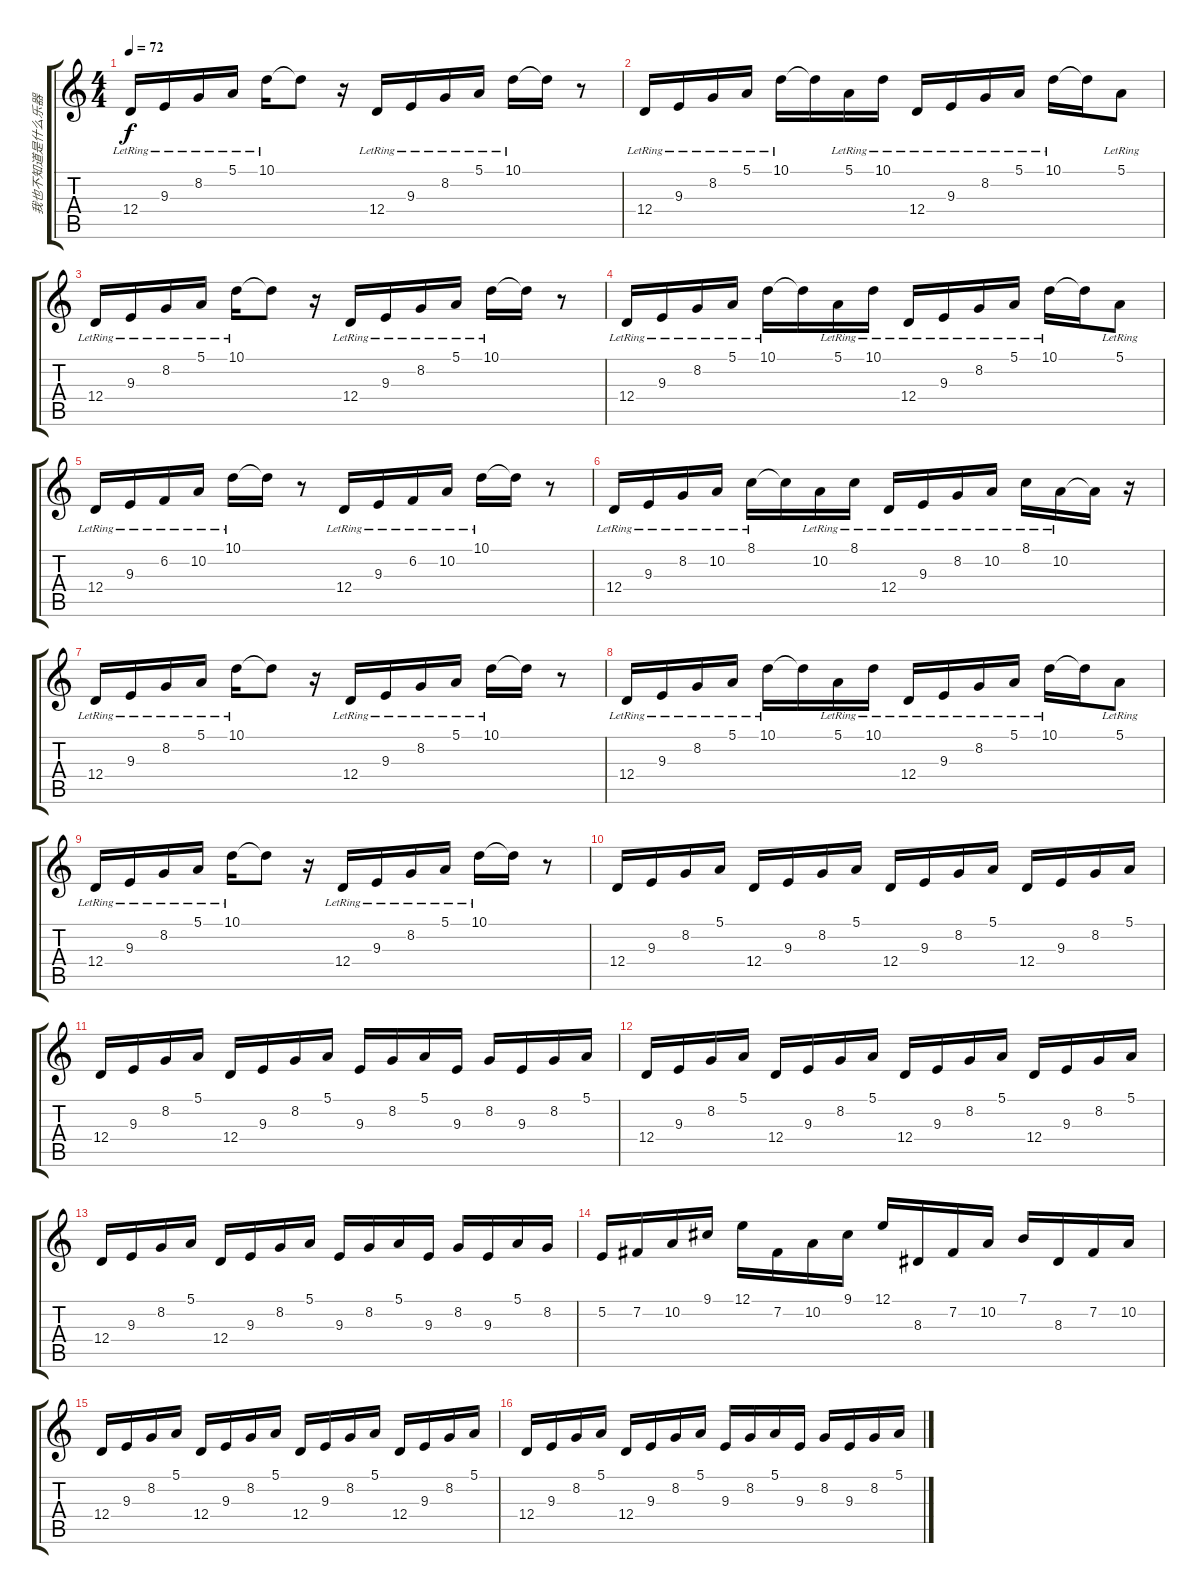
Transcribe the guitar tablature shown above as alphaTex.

\track ("我也不知道是什么乐器" "我也不知道是什么乐器") {instrument orchestralharp}
\staff {score tabs}
\tuning (E4 B3 G3 D3 A2 E2) {hide}
\ts (4 4)
\tempo 72
\clef g2
\ks c
12.4{lr}.16{dy f} 9.3{lr}.16 8.2{lr}.16 5.1{lr}.16 10.1{lr}.16 10.1{t}.8 r.16 12.4{lr}.16 9.3{lr}.16 8.2{lr}.16 5.1{lr}.16 10.1{lr}.16 10.1{t}.16 r.8 |
12.4{lr}.16 9.3{lr}.16 8.2{lr}.16 5.1{lr}.16 10.1{lr}.16 10.1{t}.16 5.1{lr}.16 10.1{lr}.16 12.4{lr}.16 9.3{lr}.16 8.2{lr}.16 5.1{lr}.16 10.1{lr}.16 10.1{t}.16 5.1{lr}.8 |
12.4{lr}.16 9.3{lr}.16 8.2{lr}.16 5.1{lr}.16 10.1{lr}.16 10.1{t}.8 r.16 12.4{lr}.16 9.3{lr}.16 8.2{lr}.16 5.1{lr}.16 10.1{lr}.16 10.1{t}.16 r.8 |
12.4{lr}.16 9.3{lr}.16 8.2{lr}.16 5.1{lr}.16 10.1{lr}.16 10.1{t}.16 5.1{lr}.16 10.1{lr}.16 12.4{lr}.16 9.3{lr}.16 8.2{lr}.16 5.1{lr}.16 10.1{lr}.16 10.1{t}.16 5.1{lr}.8 |
12.4{lr}.16 9.3{lr}.16 6.2{lr}.16 10.2{lr}.16 10.1{lr}.16 10.1{t}.16 r.8 12.4{lr}.16 9.3{lr}.16 6.2{lr}.16 10.2{lr}.16 10.1{lr}.16 10.1{t}.16 r.8 |
12.4{lr}.16 9.3{lr}.16 8.2{lr}.16 10.2{lr}.16 8.1{lr}.16 8.1{t}.16 10.2{lr}.16 8.1{lr}.16 12.4{lr}.16 9.3{lr}.16 8.2{lr}.16 10.2{lr}.16 8.1{lr}.16 10.2{lr}.16 10.2{t}.16 r.16 |
12.4{lr}.16 9.3{lr}.16 8.2{lr}.16 5.1{lr}.16 10.1{lr}.16 10.1{t}.8 r.16 12.4{lr}.16 9.3{lr}.16 8.2{lr}.16 5.1{lr}.16 10.1{lr}.16 10.1{t}.16 r.8 |
12.4{lr}.16 9.3{lr}.16 8.2{lr}.16 5.1{lr}.16 10.1{lr}.16 10.1{t}.16 5.1{lr}.16 10.1{lr}.16 12.4{lr}.16 9.3{lr}.16 8.2{lr}.16 5.1{lr}.16 10.1{lr}.16 10.1{t}.16 5.1{lr}.8 |
12.4{lr}.16 9.3{lr}.16 8.2{lr}.16 5.1{lr}.16 10.1{lr}.16 10.1{t}.8 r.16 12.4{lr}.16 9.3{lr}.16 8.2{lr}.16 5.1{lr}.16 10.1{lr}.16 10.1{t}.16 r.8 |
12.4.16 9.3.16 8.2.16 5.1.16 12.4.16 9.3.16 8.2.16 5.1.16 12.4.16 9.3.16 8.2.16 5.1.16 12.4.16 9.3.16 8.2.16 5.1.16 |
12.4.16 9.3.16 8.2.16 5.1.16 12.4.16 9.3.16 8.2.16 5.1.16 9.3.16 8.2.16 5.1.16 9.3.16 8.2.16 9.3.16 8.2.16 5.1.16 |
12.4.16 9.3.16 8.2.16 5.1.16 12.4.16 9.3.16 8.2.16 5.1.16 12.4.16 9.3.16 8.2.16 5.1.16 12.4.16 9.3.16 8.2.16 5.1.16 |
12.4.16 9.3.16 8.2.16 5.1.16 12.4.16 9.3.16 8.2.16 5.1.16 9.3.16 8.2.16 5.1.16 9.3.16 8.2.16 9.3.16 5.1.16 8.2.16 |
5.2.16 7.2.16 10.2.16 9.1.16 12.1.16 7.2.16 10.2.16 9.1.16 12.1.16 8.3.16 7.2.16 10.2.16 7.1.16 8.3.16 7.2.16 10.2.16 |
12.4.16 9.3.16 8.2.16 5.1.16 12.4.16 9.3.16 8.2.16 5.1.16 12.4.16 9.3.16 8.2.16 5.1.16 12.4.16 9.3.16 8.2.16 5.1.16 |
12.4.16 9.3.16 8.2.16 5.1.16 12.4.16 9.3.16 8.2.16 5.1.16 9.3.16 8.2.16 5.1.16 9.3.16 8.2.16 9.3.16 8.2.16 5.1.16
